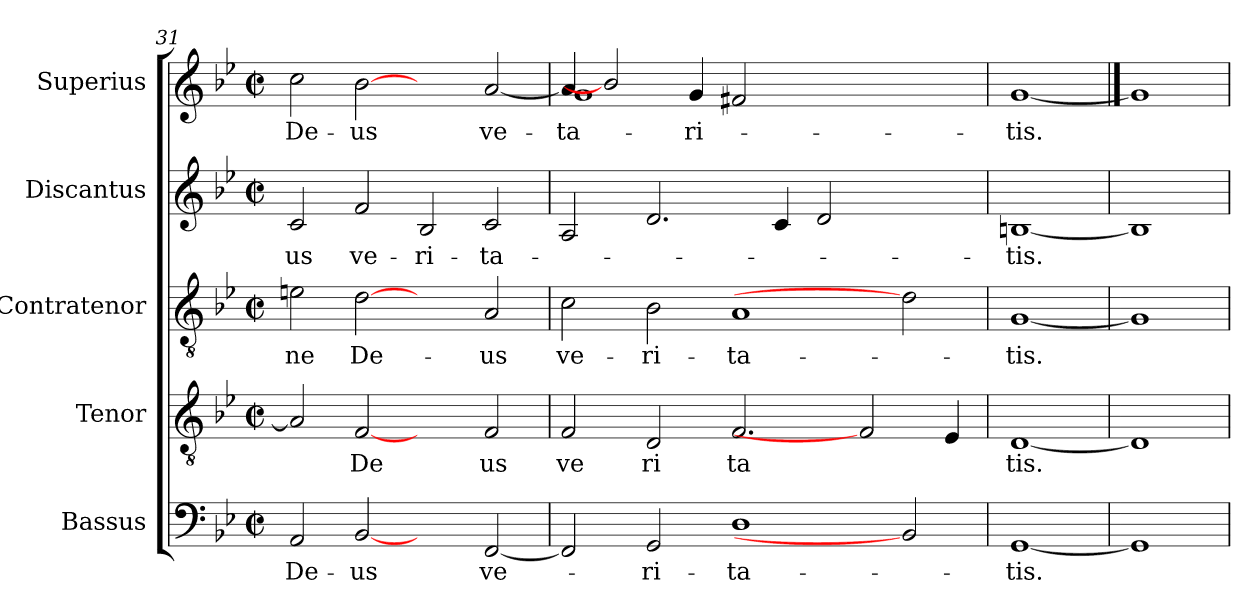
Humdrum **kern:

**kern	**text	**kern	**text	**kern	**text	**kern	**text	**kern	**text
*part5	*part5	*part4	*part4	*part3	*part3	*part2	*part2	*part1	*part1
*staff5	*staff5	*staff4	*staff4	*staff3	*staff3	*staff2	*staff2	*staff1	*staff1
*I"Bassus	*	*I"Tenor	*	*I"Contratenor	*	*I"Discantus	*	*I"Superius	*
*clefF4	*	*clefGv2	*	*clefGv2	*	*clefG2	*	*clefG2	*
*k[b-e-]	*	*k[b-e-]	*	*k[b-e-]	*	*k[b-e-]	*	*k[b-e-]	*
*B-:	*	*B-:	*	*B-:	*	*B-:	*	*B-:	*
*M2/2	*	*M2/2	*	*M2/2	*	*M2/2	*	*M2/2	*
*met(c|)	*	*met(c|)	*	*met(c|)	*	*met(c|)	*	*met(c|)	*
=31	=31	=31	=31	=31	=31	=31	=31	=31	=31
!	!LO:LY:b:cj	!	!	!	!LO:LY:b:cj	!	!LO:LY:b:cj	!	!LO:LY:b:cj
2AA/	De-	2A/]	.	2en\	-ne	2c/	-us	2cc\	De-
!	!LO:LY:b:cj	!	!LO:LY:b:cj	!	!LO:LY:b:cj	!	!LO:LY:b:cj	!	!LO:LY:b:cj
[2BB-	-us	[2F	De	[2d	De-	2f/	ve-	[2b-	-us
!	!	!	!	!	!	!	!LO:LY:b:cj	!	!
2ryy	.	2ryy	.	2ryy	.	2B-/	-ri-	2ryy	.
!	!LO:LY:b:cj	!	!LO:LY:b:cj	!	!LO:LY:b:cj	!	!LO:LY:b:cj	!	!LO:LY:b:cj
[<2FF/	ve-	2F/	us	2A/	-us	2c/	-ta-	[<2a/	ve-
=32	=32	=32	=32	=32	=32	=32	=32	=32	=32
!	!	!	!LO:LY:b:cj	!	!LO:LY:b:cj	!	!	!	!LO:LY:b:cj
*	*	*	*	*	*	*	*	*^	*
2FF/]	.	2F/	ve	2c\	ve-	2A/	.	4a/]	1g	-ta-
.	.	.	.	.	.	.	.	2b-]	.	.
!	!LO:LY:b:cj	!	!LO:LY:b:cj	!	!LO:LY:b:cj	!	!	!	!	!
2GG/	-ri-	2D/	ri	2B-\	-ri-	2.d/	.	.	.	.
!	!	!	!	!	!	!	!	!	!	!LO:LY:b:cj
.	.	.	.	.	.	.	.	4g/	.	-ri-
!	!LO:LY:b:cj	!	!LO:LY:b:cj	!	!LO:LY:b:cj	!	!	!	!	!
1D	-ta-	2.F/	ta	1A	-ta-	.	.	2f#X/	1ryy	.
.	.	.	.	.	.	4c/	.	.	.	.
.	.	.	.	.	.	2d/	.	1ryy	.	.
.	.	2F]	.	.	.	.	.	.	.	.
2BB-]	.	.	.	2d]	.	2ryy	.	.	2ryy	.
.	.	4E-/	.	.	.	.	.	.	.	.
*	*	*	*	*	*	*	*	*v	*v	*
=33	=33	=33	=33	=33	=33	=33	=33	=33	=33
!	!LO:LY:b:cj	!	!LO:LY:b:cj	!	!LO:LY:b:cj	!	!LO:LY:b:cj	!	!LO:LY:b:cj
[1GG	-tis.	[1D	tis.	[1G	-tis.	[1Bn	-tis.	[1g	-tis.
=34	==34	=34	==34	=34	==34	=34	==34	==34	==34
1GG]	.	1D]	.	1G]	.	1B]	.	1g]	.
=	=	=	=	=	=	=	=	=	=
*-	*-	*-	*-	*-	*-	*-	*-	*-	*-
